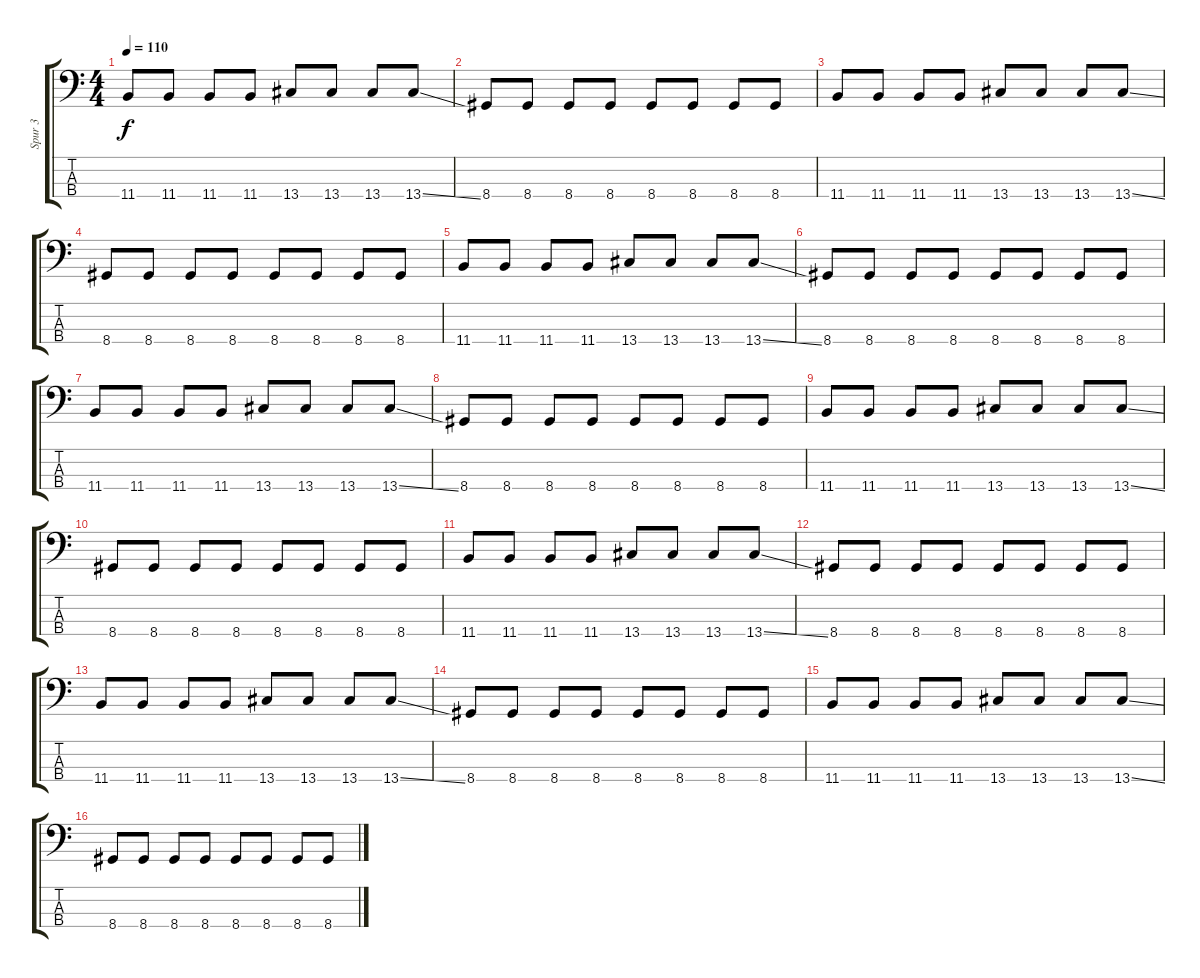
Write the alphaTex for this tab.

\track ("Spur 3" "Spur 3") {instrument electricbasspick}
\staff {score tabs}
\tuning (Eb2 Bb1 F1 C1) {hide}
\ts (4 4)
\tempo 110
\clef f4
\ks c
11.4.8{dy f} 11.4.8 11.4.8 11.4.8 13.4.8 13.4.8 13.4.8 13.4{ss}.8 |
8.4.8 8.4.8 8.4.8 8.4.8 8.4.8 8.4.8 8.4.8 8.4.8 |
11.4.8 11.4.8 11.4.8 11.4.8 13.4.8 13.4.8 13.4.8 13.4{ss}.8 |
8.4.8 8.4.8 8.4.8 8.4.8 8.4.8 8.4.8 8.4.8 8.4.8 |
11.4.8 11.4.8 11.4.8 11.4.8 13.4.8 13.4.8 13.4.8 13.4{ss}.8 |
8.4.8 8.4.8 8.4.8 8.4.8 8.4.8 8.4.8 8.4.8 8.4.8 |
11.4.8 11.4.8 11.4.8 11.4.8 13.4.8 13.4.8 13.4.8 13.4{ss}.8 |
8.4.8 8.4.8 8.4.8 8.4.8 8.4.8 8.4.8 8.4.8 8.4.8 |
11.4.8 11.4.8 11.4.8 11.4.8 13.4.8 13.4.8 13.4.8 13.4{ss}.8 |
8.4.8 8.4.8 8.4.8 8.4.8 8.4.8 8.4.8 8.4.8 8.4.8 |
11.4.8 11.4.8 11.4.8 11.4.8 13.4.8 13.4.8 13.4.8 13.4{ss}.8 |
8.4.8 8.4.8 8.4.8 8.4.8 8.4.8 8.4.8 8.4.8 8.4.8 |
11.4.8 11.4.8 11.4.8 11.4.8 13.4.8 13.4.8 13.4.8 13.4{ss}.8 |
8.4.8 8.4.8 8.4.8 8.4.8 8.4.8 8.4.8 8.4.8 8.4.8 |
11.4.8 11.4.8 11.4.8 11.4.8 13.4.8 13.4.8 13.4.8 13.4{ss}.8 |
8.4.8 8.4.8 8.4.8 8.4.8 8.4.8 8.4.8 8.4.8 8.4.8
